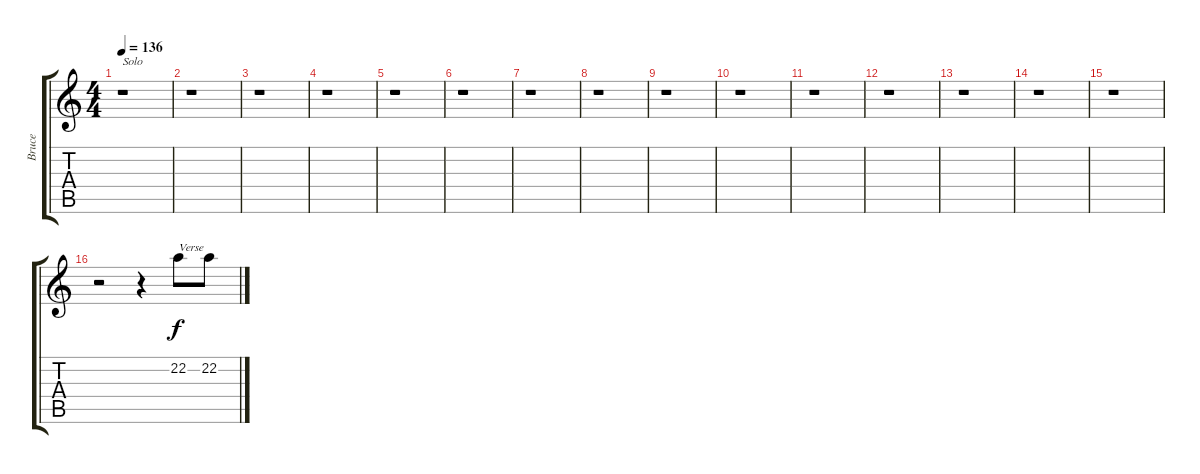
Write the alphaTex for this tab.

\track ("Bruce" "Bruce") {instrument lead4chiff}
\staff {score tabs}
\tuning (E4 B3 G3 D3 A2 E2) {hide}
\ts (4 4)
\tempo 136
\clef g2
\ks c
r.1{txt "Solo" dy f} |
r.1 |
r.1 |
r.1 |
r.1 |
r.1 |
r.1 |
r.1 |
r.1 |
r.1 |
r.1 |
r.1 |
r.1 |
r.1 |
r.1 |
r.2 r.4 22.2.8{txt "Verse"} 22.2.8
